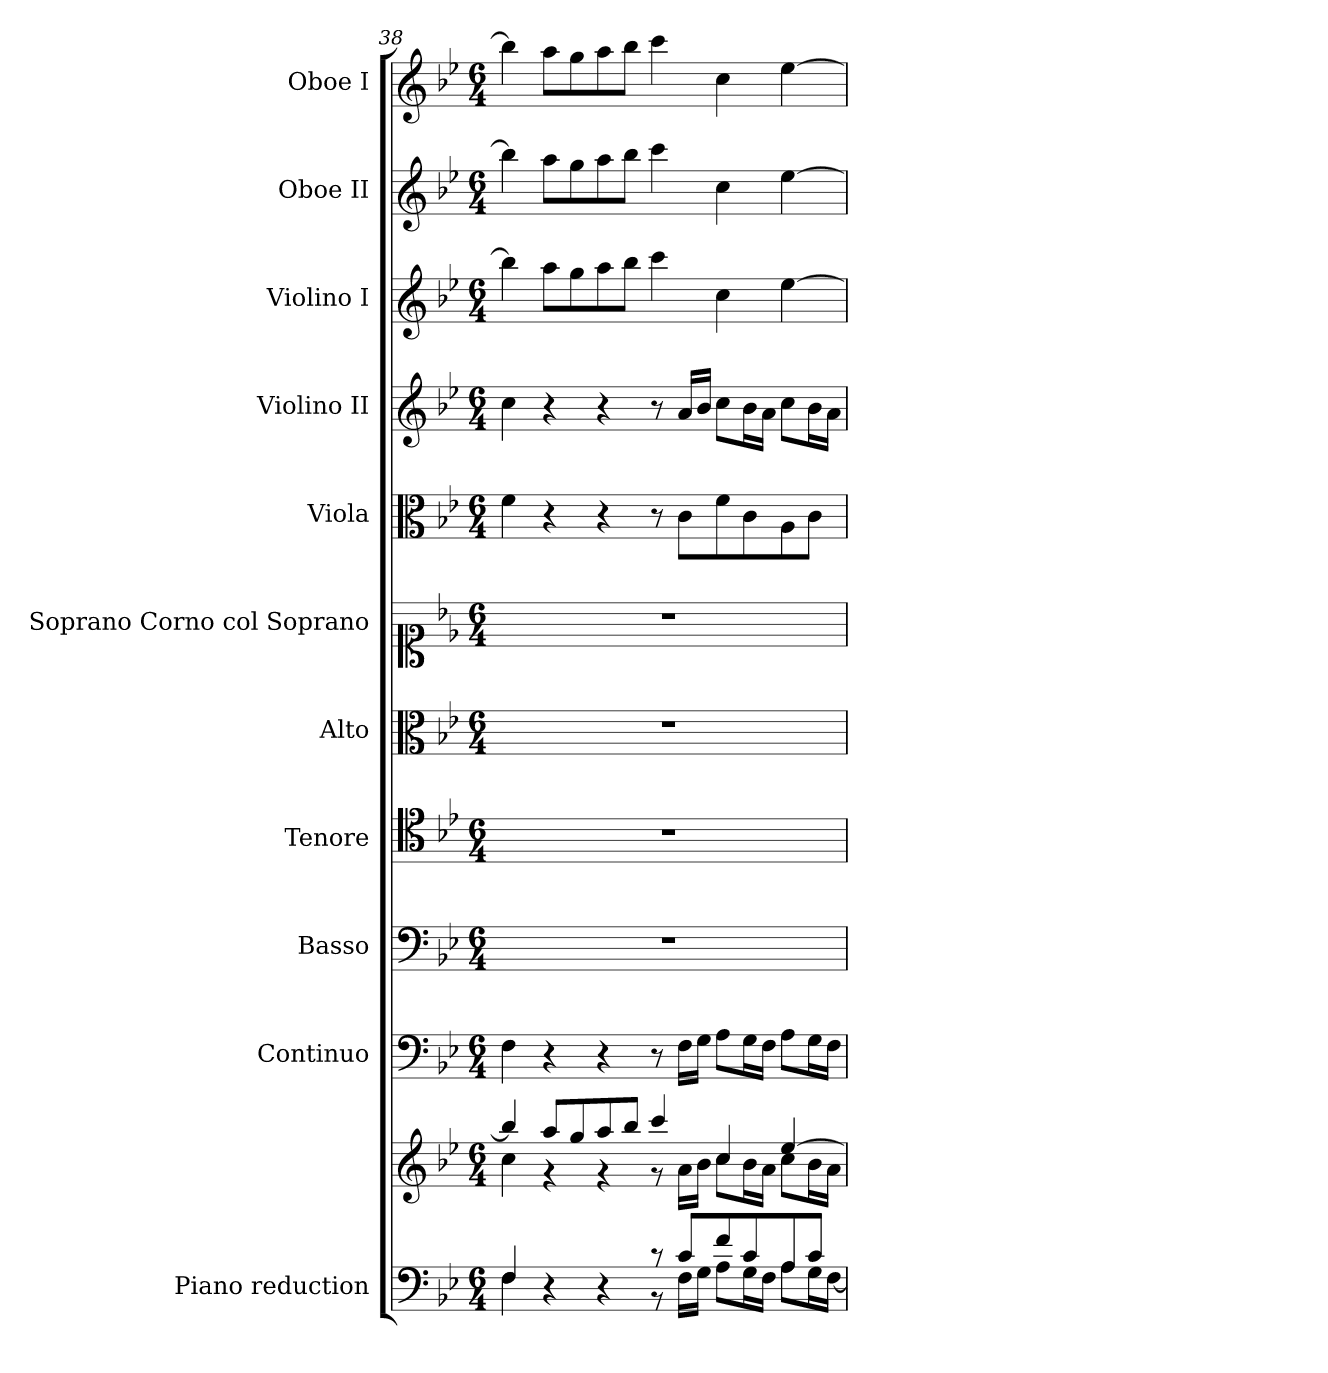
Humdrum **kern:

**kern	**kern	**kern	**kern	**kern	**kern	**kern	**kern	**kern	**kern	**kern	**kern
*part11	*part11	*part10	*part9	*part8	*part7	*part6	*part5	*part4	*part3	*part2	*part1
*staff12	*staff11	*staff10	*staff9	*staff8	*staff7	*staff6	*staff5	*staff4	*staff3	*staff2	*staff1
*I"Piano reduction	*	*I"Continuo	*I"Basso	*I"Tenore	*I"Alto	*I"Soprano Corno col Soprano	*I"Viola	*I"Violino II	*I"Violino I	*I"Oboe II	*I"Oboe I
*I'Pno	*	*	*	*	*	*	*I'Vla	*I'Vln	*I'Vln	*I'Ob	*I'Ob
*clefF4	*clefG2	*clefF4	*clefF4	*clefC4	*clefC3	*clefC1	*clefC3	*clefG2	*clefG2	*clefG2	*clefG2
*k[b-e-]	*k[b-e-]	*k[b-e-]	*k[b-e-]	*k[b-e-]	*k[b-e-]	*k[b-e-]	*k[b-e-]	*k[b-e-]	*k[b-e-]	*k[b-e-]	*k[b-e-]
*M6/4	*M6/4	*M6/4	*M6/4	*M6/4	*M6/4	*M6/4	*M6/4	*M6/4	*M6/4	*M6/4	*M6/4
=38	=38	=38	=38	=38	=38	=38	=38	=38	=38	=38	=38
*^	*^	*	*	*	*	*	*	*	*	*	*
4F/	4F\	4bb-/]	4cc\	4F\	1.r	1.r	1.r	1.r	4f\	4cc\	4bb-\]	4bb-\]	4bb-\]
4r	4ryy	8aa/L	4r	4r	.	.	.	.	4r	4r	8aa\L	8aa\L	8aa\L
.	.	8gg/	.	.	.	.	.	.	.	.	8gg\	8gg\	8gg\
4r	4ryy	8aa/	4r	4r	.	.	.	.	4r	4r	8aa\	8aa\	8aa\
.	.	8bb-/J	.	.	.	.	.	.	.	.	8bb-\J	8bb-\J	8bb-\J
8r	8r	4ccc/	8r	8r	.	.	.	.	8r	8r	4ccc\	4ccc\	4ccc\
8c/L	16F\LL	.	16a\LL	16F\LL	.	.	.	.	8c\L	16a/LL	.	.	.
.	16G\JJ	.	16b-\JJ	16G\JJ	.	.	.	.	.	16b-/JJ	.	.	.
8f/	8A\L	4cc/	8cc\L	8A\L	.	.	.	.	8f\	8cc\L	4cc\	4cc\	4cc\
8c/	16G\L	.	16b-\L	16G\L	.	.	.	.	8c\	16b-\L	.	.	.
.	16F\JJ	.	16a\JJ	16F\JJ	.	.	.	.	.	16a\JJ	.	.	.
8A/	8A\L	[4ee-/	8cc\L	8A\L	.	.	.	.	8A\	8cc\L	[4ee-\	[4ee-\	[4ee-\
8c/J	16G\L	.	16b-\L	16G\L	.	.	.	.	8c\J	16b-\L	.	.	.
.	[16F\JJ	.	16a\JJ	16F\JJ	.	.	.	.	.	16a\JJ	.	.	.
*v	*v	*	*	*	*	*	*	*	*	*	*	*	*
*	*v	*v	*	*	*	*	*	*	*	*	*	*
=	=	=	=	=	=	=	=	=	=	=	=
*-	*-	*-	*-	*-	*-	*-	*-	*-	*-	*-	*-
